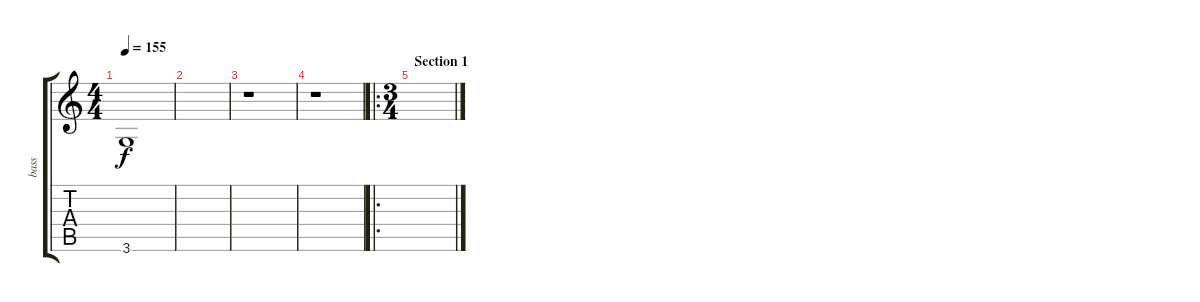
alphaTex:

\track ("bass" "bass") {instrument electricbassfinger}
\staff {score tabs}
\tuning (E4 B3 G3 D3 A2 E2) {hide}
\ts (4 4)
\tempo 155
\clef g2
\ks c
3.6.1{dy f} |
|
r.1 |
r.1 |
\ro
\ts (3 4)
\section ("" "Section 1")
